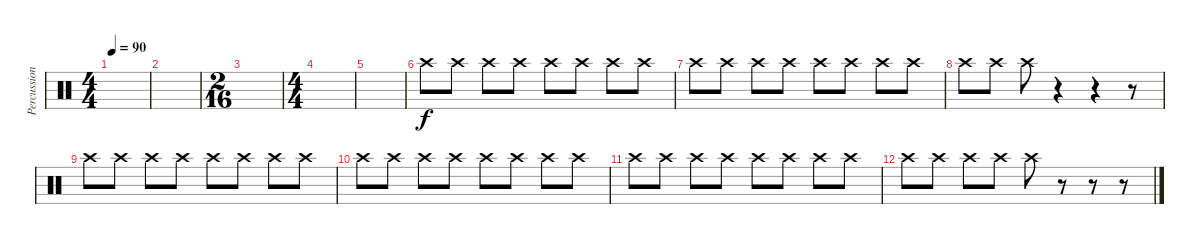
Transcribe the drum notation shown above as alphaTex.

\track ("Percussion2" "Percussion") {instrument percussion}
\staff {score}
\articulation defaults
\ts (4 4)
\tempo 90
\clef neutral
\ks c
|
|
\ts (2 16)
|
\ts (4 4)
|
|
"Crash high (hit)".8 "Crash high (hit)".8 "Crash high (hit)".8 "Crash high (hit)".8 "Crash high (hit)".8 "Crash high (hit)".8 "Crash high (hit)".8 "Crash high (hit)".8 |
"Crash high (hit)".8 "Crash high (hit)".8 "Crash high (hit)".8 "Crash high (hit)".8 "Crash high (hit)".8 "Crash high (hit)".8 "Crash high (hit)".8 "Crash high (hit)".8 |
"Crash high (hit)".8 "Crash high (hit)".8 "Crash high (hit)".8 r.4 r.4 r.8 |
"Crash high (hit)".8 "Crash high (hit)".8 "Crash high (hit)".8 "Crash high (hit)".8 "Crash high (hit)".8 "Crash high (hit)".8 "Crash high (hit)".8 "Crash high (hit)".8 |
"Crash high (hit)".8 "Crash high (hit)".8 "Crash high (hit)".8 "Crash high (hit)".8 "Crash high (hit)".8 "Crash high (hit)".8 "Crash high (hit)".8 "Crash high (hit)".8 |
"Crash high (hit)".8 "Crash high (hit)".8 "Crash high (hit)".8 "Crash high (hit)".8 "Crash high (hit)".8 "Crash high (hit)".8 "Crash high (hit)".8 "Crash high (hit)".8 |
"Crash high (hit)".8 "Crash high (hit)".8 "Crash high (hit)".8 "Crash high (hit)".8 "Crash high (hit)".8 r.8 r.8 r.8
